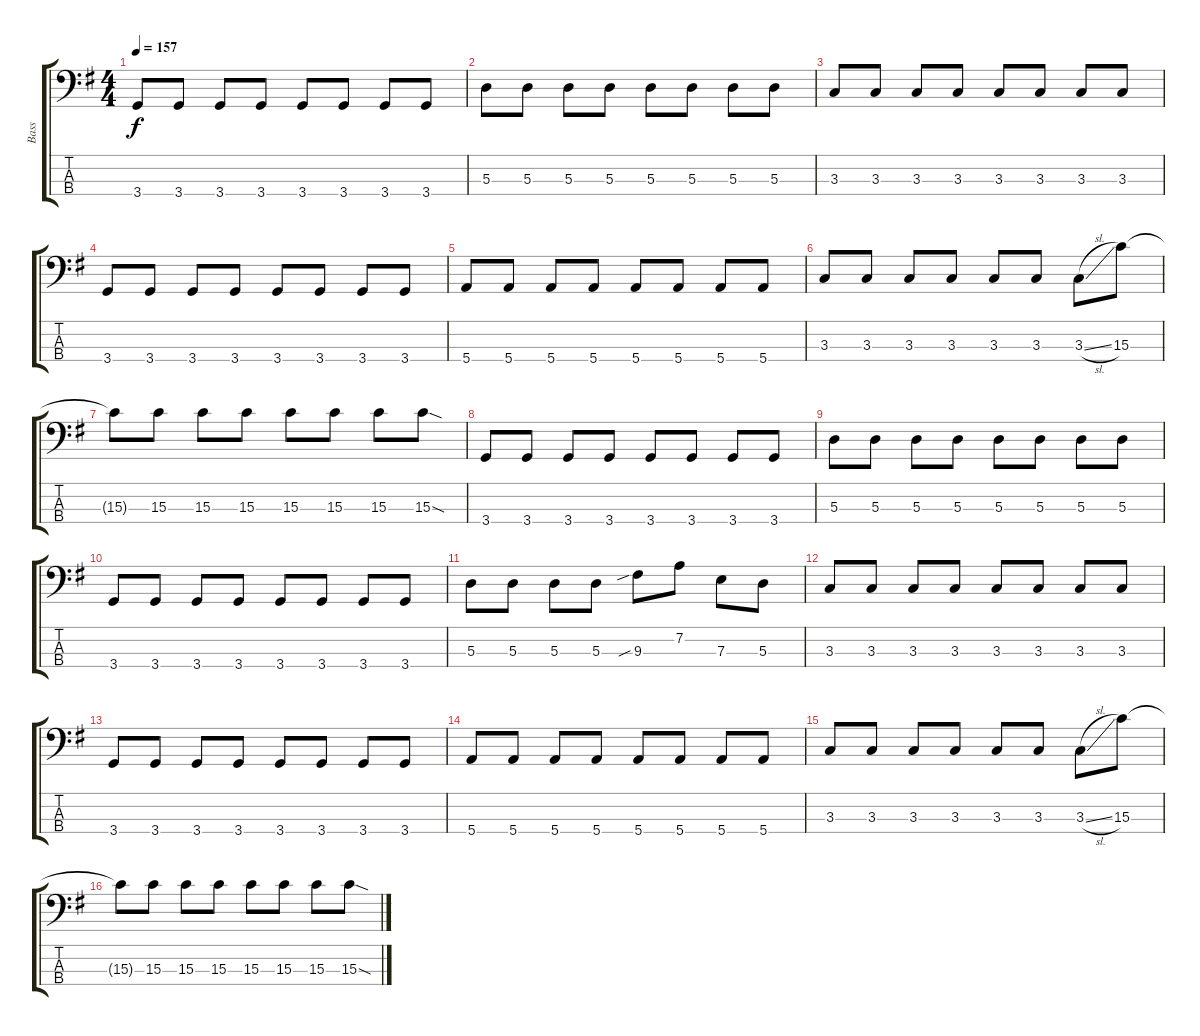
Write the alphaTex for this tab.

\track ("Bass" "Bass") {instrument electricbassfinger}
\staff {score tabs}
\tuning (G2 D2 A1 E1) {hide}
\ts (4 4)
\tempo 157
\clef f4
\ks g
3.4.8{dy f} 3.4.8 3.4.8 3.4.8 3.4.8 3.4.8 3.4.8 3.4.8 |
5.3.8 5.3.8 5.3.8 5.3.8 5.3.8 5.3.8 5.3.8 5.3.8 |
3.3.8 3.3.8 3.3.8 3.3.8 3.3.8 3.3.8 3.3.8 3.3.8 |
3.4.8 3.4.8 3.4.8 3.4.8 3.4.8 3.4.8 3.4.8 3.4.8 |
5.4.8 5.4.8 5.4.8 5.4.8 5.4.8 5.4.8 5.4.8 5.4.8 |
3.3.8 3.3.8 3.3.8 3.3.8 3.3.8 3.3.8 3.3{sl}.8 15.3.8 |
15.3{t}.8 15.3.8 15.3.8 15.3.8 15.3.8 15.3.8 15.3.8 15.3{sod}.8 |
3.4.8 3.4.8 3.4.8 3.4.8 3.4.8 3.4.8 3.4.8 3.4.8 |
5.3.8 5.3.8 5.3.8 5.3.8 5.3.8 5.3.8 5.3.8 5.3.8 |
3.4.8 3.4.8 3.4.8 3.4.8 3.4.8 3.4.8 3.4.8 3.4.8 |
5.3.8 5.3.8 5.3.8 5.3.8 9.3{sib}.8 7.2.8 7.3.8 5.3.8 |
3.3.8 3.3.8 3.3.8 3.3.8 3.3.8 3.3.8 3.3.8 3.3.8 |
3.4.8 3.4.8 3.4.8 3.4.8 3.4.8 3.4.8 3.4.8 3.4.8 |
5.4.8 5.4.8 5.4.8 5.4.8 5.4.8 5.4.8 5.4.8 5.4.8 |
3.3.8 3.3.8 3.3.8 3.3.8 3.3.8 3.3.8 3.3{sl}.8 15.3.8 |
15.3{t}.8 15.3.8 15.3.8 15.3.8 15.3.8 15.3.8 15.3.8 15.3{sod}.8
